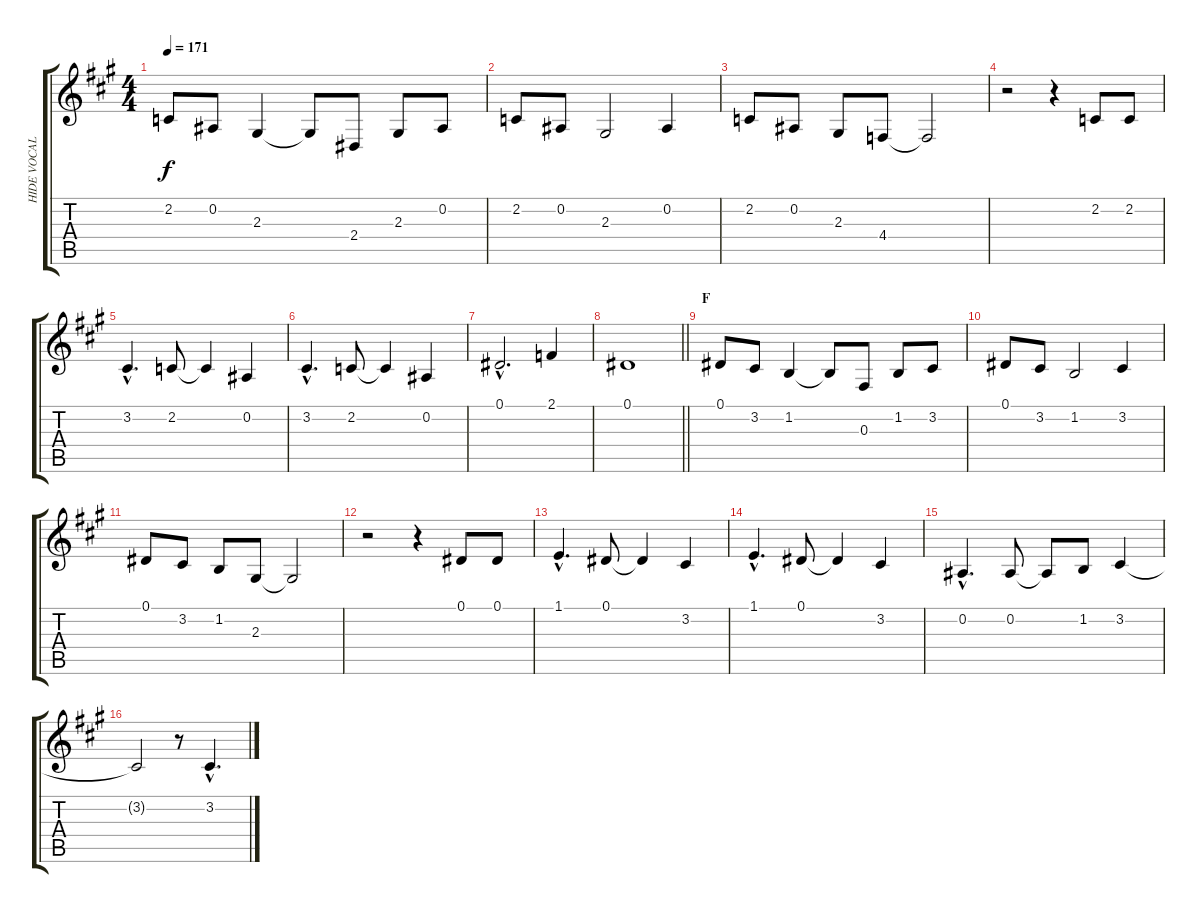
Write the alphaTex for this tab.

\track ("HIDE VOCAL" "HIDE VOCAL") {instrument oboe}
\staff {score tabs}
\tuning (Eb4 Bb3 Gb3 Db3 Ab2 Eb2) {hide}
\ts (4 4)
\tempo 171
\clef g2
\ks a
2.2.8{dy f} 0.2.8 2.3.4 2.3{t}.8 2.4.8 2.3.8 0.2.8 |
2.2.8 0.2.8 2.3.2 0.2.4 |
2.2.8 0.2.8 2.3.8 4.4.8 4.4{t}.2 |
r.2 r.4 2.2.8 2.2.8 |
3.2{hac}.4{d} 2.2.8 2.2{t}.4 0.2.4 |
3.2{hac}.4{d} 2.2.8 2.2{t}.4 0.2.4 |
0.1{hac}.2{d} 2.1.4 |
\barLineRight lightlight
0.1.1 |
\section ("" "F")
0.1.8 3.2.8 1.2.4 1.2{t}.8 0.3.8 1.2.8 3.2.8 |
0.1.8 3.2.8 1.2.2 3.2.4 |
0.1.8 3.2.8 1.2.8 2.3.8 2.3{t}.2 |
r.2 r.4 0.1.8 0.1.8 |
1.1{hac}.4{d} 0.1.8 0.1{t}.4 3.2.4 |
1.1{hac}.4{d} 0.1.8 0.1{t}.4 3.2.4 |
0.2{hac}.4{d} 0.2.8 0.2{t}.8 1.2.8 3.2.4 |
3.2{t}.2 r.8 3.2{hac}.4{d}
